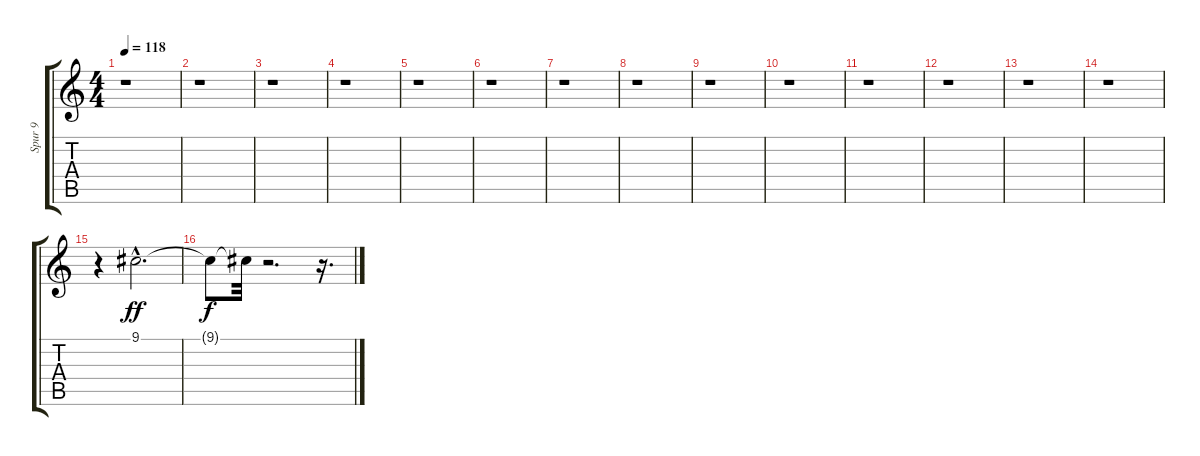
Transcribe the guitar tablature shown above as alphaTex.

\track ("Spur 9" "Spur 9") {instrument blownbottle}
\staff {score tabs}
\tuning (E4 B3 G3 D3 A2 E2) {hide}
\ts (4 4)
\tempo 118
\clef g2
\ks c
r.1{dy ff instrument blownbottle} |
r.1 |
r.1 |
r.1 |
r.1 |
r.1 |
r.1 |
r.1 |
r.1 |
r.1 |
r.1 |
r.1 |
r.1 |
r.1 |
r.4 9.1{hac}.2{d} |
9.1{t}.8{dy f} 9.1{t}.32 r.2{d} r.16{d}
